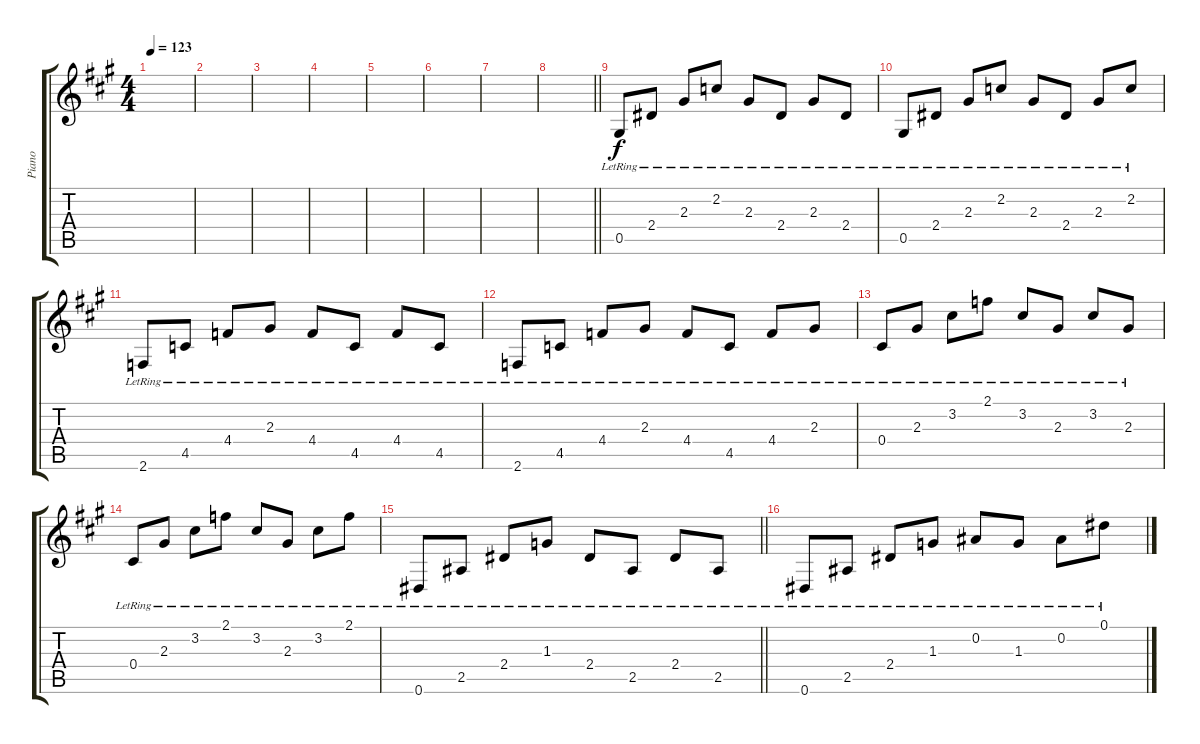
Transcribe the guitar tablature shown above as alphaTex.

\track ("Piano" "Piano") {instrument acousticguitarsteel}
\staff {score tabs}
\tuning (Eb4 Bb3 Gb3 Db3 Ab2 Eb2) {hide}
\ts (4 4)
\tempo 123
\clef g2
\ks a
|
|
|
|
|
|
|
\barLineRight lightlight
|
0.5{lr}.8 2.4{lr}.8 2.3{lr}.8 2.2{lr}.8 2.3{lr}.8 2.4{lr}.8 2.3{lr}.8 2.4{lr}.8 |
0.5{lr}.8 2.4{lr}.8 2.3{lr}.8 2.2{lr}.8 2.3{lr}.8 2.4{lr}.8 2.3{lr}.8 2.2{lr}.8 |
2.6{lr}.8 4.5{lr}.8 4.4{lr}.8 2.3{lr}.8 4.4{lr}.8 4.5{lr}.8 4.4{lr}.8 4.5{lr}.8 |
2.6{lr}.8 4.5{lr}.8 4.4{lr}.8 2.3{lr}.8 4.4{lr}.8 4.5{lr}.8 4.4{lr}.8 2.3{lr}.8 |
0.4{lr}.8 2.3{lr}.8 3.2{lr}.8 2.1{lr}.8 3.2{lr}.8 2.3{lr}.8 3.2{lr}.8 2.3{lr}.8 |
0.4{lr}.8 2.3{lr}.8 3.2{lr}.8 2.1{lr}.8 3.2{lr}.8 2.3{lr}.8 3.2{lr}.8 2.1{lr}.8 |
\barLineRight lightlight
0.6{lr}.8 2.5{lr}.8 2.4{lr}.8 1.3{lr}.8 2.4{lr}.8 2.5{lr}.8 2.4{lr}.8 2.5{lr}.8 |
0.6{lr}.8 2.5{lr}.8 2.4{lr}.8 1.3{lr}.8 0.2{lr}.8 1.3{lr}.8 0.2{lr}.8 0.1{lr}.8
